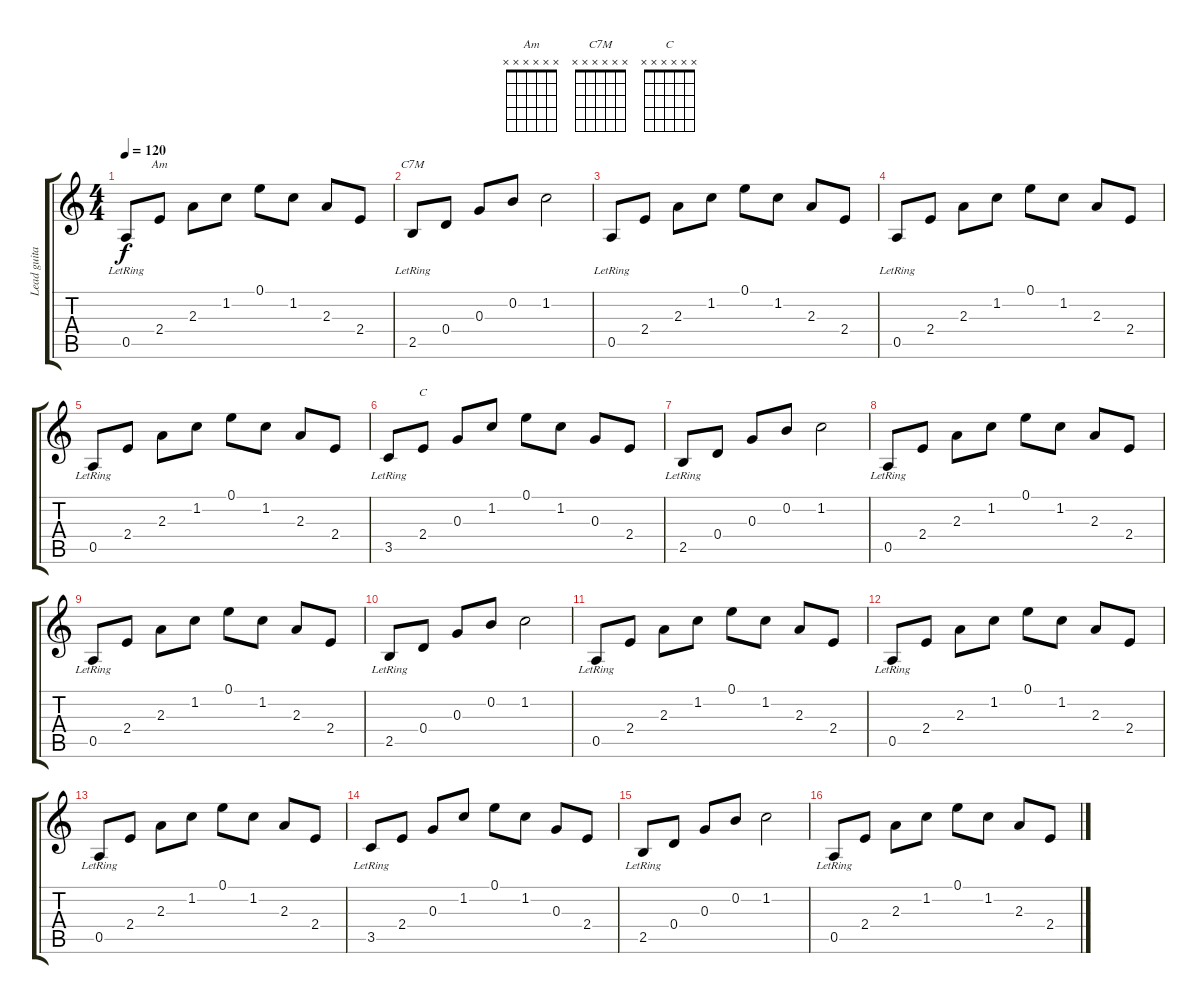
\track ("Lead guitar" "Lead guita") {instrument acousticguitarsteel}
\staff {score tabs}
\tuning (E4 B3 G3 D3 A2 E2) {hide}
\chord ("Am" x x x x x x)
\chord ("C7M" x x x x x x)
\chord ("C" x x x x x x)
\ts (4 4)
\tempo 120
\clef g2
\ks c
0.5{lr}.8{dy f} 2.4.8{ch "Am"} 2.3.8 1.2.8 0.1.8 1.2.8 2.3.8 2.4.8 |
2.5{lr}.8{ch "C7M"} 0.4.8 0.3.8 0.2.8 1.2.2 |
0.5{lr}.8 2.4.8 2.3.8 1.2.8 0.1.8 1.2.8 2.3.8 2.4.8 |
0.5{lr}.8 2.4.8 2.3.8 1.2.8 0.1.8 1.2.8 2.3.8 2.4.8 |
0.5{lr}.8 2.4.8 2.3.8 1.2.8 0.1.8 1.2.8 2.3.8 2.4.8 |
3.5{lr}.8 2.4.8{ch "C"} 0.3.8 1.2.8 0.1.8 1.2.8 0.3.8 2.4.8 |
2.5{lr}.8 0.4.8 0.3.8 0.2.8 1.2.2 |
0.5{lr}.8 2.4.8 2.3.8 1.2.8 0.1.8 1.2.8 2.3.8 2.4.8 |
0.5{lr}.8 2.4.8 2.3.8 1.2.8 0.1.8 1.2.8 2.3.8 2.4.8 |
2.5{lr}.8 0.4.8 0.3.8 0.2.8 1.2.2 |
0.5{lr}.8 2.4.8 2.3.8 1.2.8 0.1.8 1.2.8 2.3.8 2.4.8 |
0.5{lr}.8 2.4.8 2.3.8 1.2.8 0.1.8 1.2.8 2.3.8 2.4.8 |
0.5{lr}.8 2.4.8 2.3.8 1.2.8 0.1.8 1.2.8 2.3.8 2.4.8 |
3.5{lr}.8 2.4.8 0.3.8 1.2.8 0.1.8 1.2.8 0.3.8 2.4.8 |
2.5{lr}.8 0.4.8 0.3.8 0.2.8 1.2.2 |
0.5{lr}.8 2.4.8 2.3.8 1.2.8 0.1.8 1.2.8 2.3.8 2.4.8
